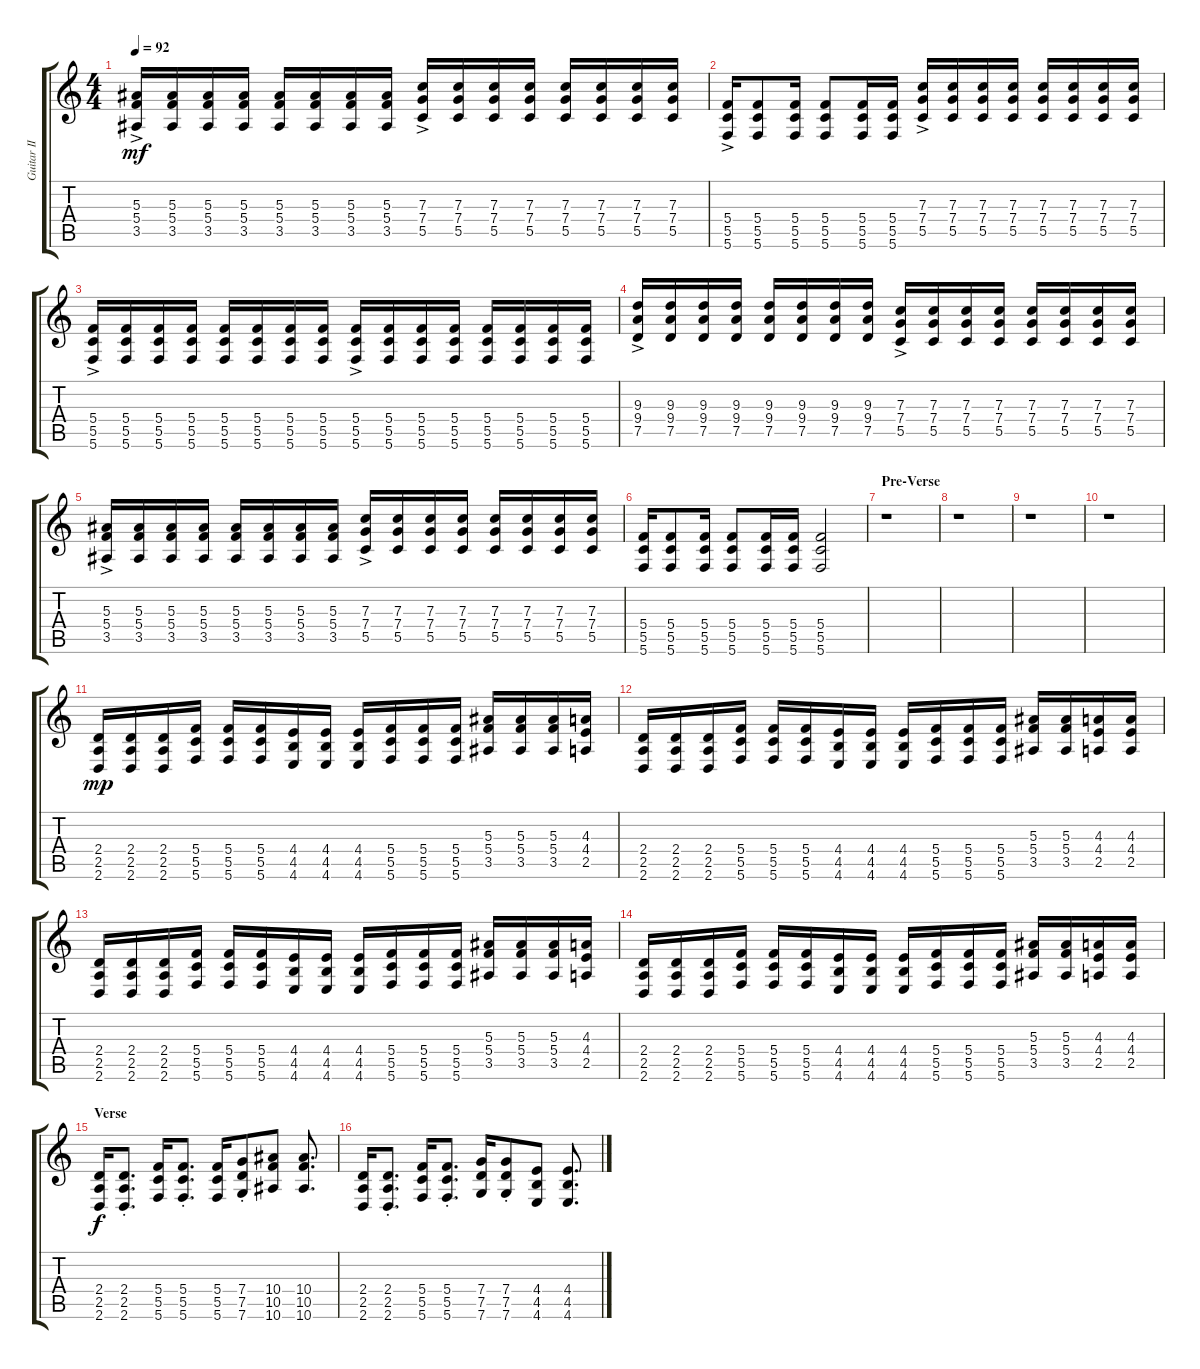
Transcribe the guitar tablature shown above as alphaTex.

\track ("Guitar II" "Guitar II") {instrument overdrivenguitar}
\staff {score tabs}
\tuning (D4 A3 F3 C3 G2 C2) {hide}
\ts (4 4)
\tempo 92
\clef g2
\ks c
(5.3{ac} 5.4{ac} 3.5{ac}).16{dy mf} (5.3 5.4 3.5).16 (5.3 5.4 3.5).16 (5.3 5.4 3.5).16 (5.3 5.4 3.5).16 (5.3 5.4 3.5).16 (5.3 5.4 3.5).16 (5.3 5.4 3.5).16 (7.3{ac} 7.4{ac} 5.5{ac}).16 (7.3 7.4 5.5).16 (7.3 7.4 5.5).16 (7.3 7.4 5.5).16 (7.3 7.4 5.5).16 (7.3 7.4 5.5).16 (7.3 7.4 5.5).16 (7.3 7.4 5.5).16 |
(5.4{ac} 5.5{ac} 5.6{ac}).16 (5.4 5.5 5.6).8 (5.4 5.5 5.6).16 (5.4 5.5 5.6).8 (5.4 5.5 5.6).16 (5.4 5.5 5.6).16 (7.3{ac} 7.4 5.5{ac}).16 (7.3 7.4 5.5).16 (7.3 7.4 5.5).16 (7.3 7.4 5.5).16 (7.3 7.4 5.5).16 (7.3 7.4 5.5).16 (7.3 7.4 5.5).16 (7.3 7.4 5.5).16 |
(5.4{ac} 5.5{ac} 5.6{ac}).16 (5.4 5.5 5.6).16 (5.4 5.5 5.6).16 (5.4 5.5 5.6).16 (5.4 5.5 5.6).16 (5.4 5.5 5.6).16 (5.4 5.5 5.6).16 (5.4 5.5 5.6).16 (5.4{ac} 5.5{ac} 5.6{ac}).16 (5.4 5.5 5.6).16 (5.4 5.5 5.6).16 (5.4 5.5 5.6).16 (5.4 5.5 5.6).16 (5.4 5.5 5.6).16 (5.4 5.5 5.6).16 (5.4 5.5 5.6).16 |
(9.3{ac} 9.4{ac} 7.5{ac}).16 (9.3 9.4 7.5).16 (9.3 9.4 7.5).16 (9.3 9.4 7.5).16 (9.3 9.4 7.5).16 (9.3 9.4 7.5).16 (9.3 9.4 7.5).16 (9.3 9.4 7.5).16 (7.3{ac} 7.4{ac} 5.5{ac}).16 (7.3 7.4 5.5).16 (7.3 7.4 5.5).16 (7.3 7.4 5.5).16 (7.3 7.4 5.5).16 (7.3 7.4 5.5).16 (7.3 7.4 5.5).16 (7.3 7.4 5.5).16 |
(5.3{ac} 5.4{ac} 3.5{ac}).16 (5.3 5.4 3.5).16 (5.3 5.4 3.5).16 (5.3 5.4 3.5).16 (5.3 5.4 3.5).16 (5.3 5.4 3.5).16 (5.3 5.4 3.5).16 (5.3 5.4 3.5).16 (7.3{ac} 7.4{ac} 5.5{ac}).16 (7.3 7.4 5.5).16 (7.3 7.4 5.5).16 (7.3 7.4 5.5).16 (7.3 7.4 5.5).16 (7.3 7.4 5.5).16 (7.3 7.4 5.5).16 (7.3 7.4 5.5).16 |
(5.4 5.5 5.6).16 (5.4 5.5 5.6).8 (5.4 5.5 5.6).16 (5.4 5.5 5.6).8 (5.4 5.5 5.6).16 (5.4 5.5 5.6).16 (5.4 5.5 5.6).2 |
\section ("" "Pre-Verse")
r.1 |
r.1 |
r.1 |
r.1 |
(2.4 2.5 2.6).16{dy mp} (2.4 2.5 2.6).16 (2.4 2.5 2.6).16 (5.4 5.5 5.6).16 (5.4 5.5 5.6).16 (5.4 5.5 5.6).16 (4.4 4.5 4.6).16 (4.4 4.5 4.6).16 (4.4 4.5 4.6).16 (5.4 5.5 5.6).16 (5.4 5.5 5.6).16 (5.4 5.5 5.6).16 (5.3 5.4 3.5).16 (5.3 5.4 3.5).16 (5.3 5.4 3.5).16 (4.3 4.4 2.5).16 |
(2.4 2.5 2.6).16 (2.4 2.5 2.6).16 (2.4 2.5 2.6).16 (5.4 5.5 5.6).16 (5.4 5.5 5.6).16 (5.4 5.5 5.6).16 (4.4 4.5 4.6).16 (4.4 4.5 4.6).16 (4.4 4.5 4.6).16 (5.4 5.5 5.6).16 (5.4 5.5 5.6).16 (5.4 5.5 5.6).16 (5.3 5.4 3.5).16 (5.3 5.4 3.5).16 (4.3 4.4 2.5).16 (4.3 4.4 2.5).16 |
(2.4 2.5 2.6).16 (2.4 2.5 2.6).16 (2.4 2.5 2.6).16 (5.4 5.5 5.6).16 (5.4 5.5 5.6).16 (5.4 5.5 5.6).16 (4.4 4.5 4.6).16 (4.4 4.5 4.6).16 (4.4 4.5 4.6).16 (5.4 5.5 5.6).16 (5.4 5.5 5.6).16 (5.4 5.5 5.6).16 (5.3 5.4 3.5).16 (5.3 5.4 3.5).16 (5.3 5.4 3.5).16 (4.3 4.4 2.5).16 |
(2.4 2.5 2.6).16 (2.4 2.5 2.6).16 (2.4 2.5 2.6).16 (5.4 5.5 5.6).16 (5.4 5.5 5.6).16 (5.4 5.5 5.6).16 (4.4 4.5 4.6).16 (4.4 4.5 4.6).16 (4.4 4.5 4.6).16 (5.4 5.5 5.6).16 (5.4 5.5 5.6).16 (5.4 5.5 5.6).16 (5.3 5.4 3.5).16 (5.3 5.4 3.5).16 (4.3 4.4 2.5).16 (4.3 4.4 2.5).16 |
\section ("" "Verse")
(2.4 2.5 2.6).16{dy f} (2.4{st} 2.5{st} 2.6{st}).8{d} (5.4 5.5 5.6).16 (5.4{st} 5.5{st} 5.6{st}).8{d} (5.4 5.5 5.6).16 (7.4{st} 7.5{st} 7.6{st}).8 (10.4 10.5 10.6).8 (10.4 10.5 10.6).8{d} |
(2.4 2.5 2.6).16 (2.4{st} 2.5{st} 2.6{st}).8{d} (5.4 5.5 5.6).16 (5.4{st} 5.5{st} 5.6{st}).8{d} (7.4 7.5 7.6).16 (7.4{st} 7.5{st} 7.6{st}).8 (4.4 4.5 4.6).8 (4.4 4.5 4.6).8{d}
